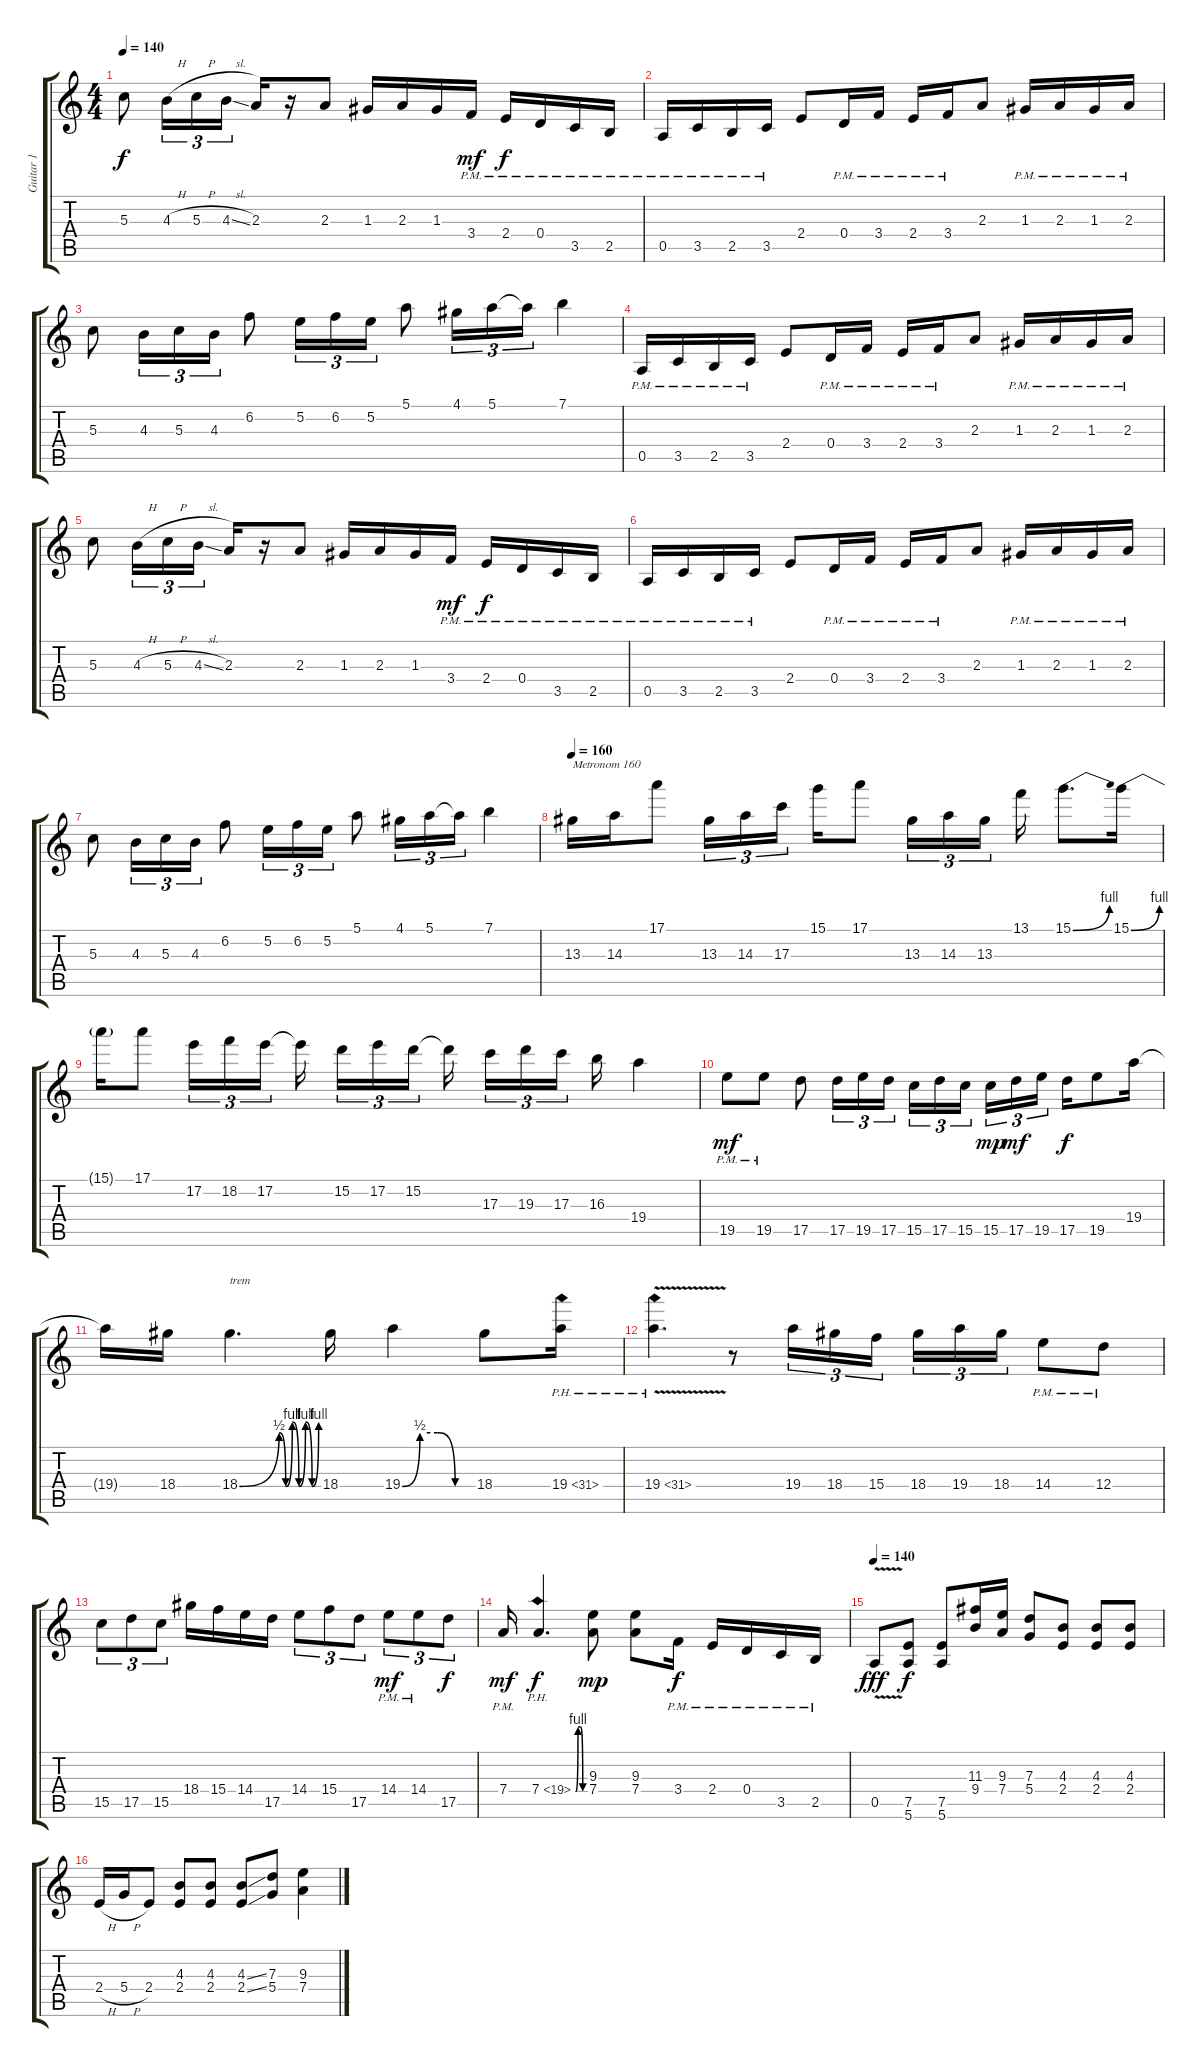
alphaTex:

\track ("Guitar 1" "Guitar 1") {instrument distortionguitar}
\staff {score tabs}
\tuning (E4 B3 G3 D3 A2 E2) {hide}
\ts (4 4)
\tempo 140
\clef g2
\ks c
5.3.8{dy f} 4.3{h}.16{tu (3 2)} 5.3{h}.16{tu (3 2)} 4.3{sl}.16{tu (3 2)} 2.3.16 r.16 2.3.8 1.3.16 2.3.16 1.3.16 3.4{pm}.16{dy mf} 2.4{pm}.16{dy f} 0.4{pm}.16 3.5{pm}.16 2.5{pm}.16 |
0.5{pm}.16 3.5{pm}.16 2.5{pm}.16 3.5{pm}.16 2.4.8 0.4{pm}.16 3.4{pm}.16 2.4{pm}.16 3.4{pm}.16 2.3.8 1.3{pm}.16 2.3{pm}.16 1.3{pm}.16 2.3{pm}.16 |
5.3.8 4.3.16{tu (3 2)} 5.3.16{tu (3 2)} 4.3.16{tu (3 2)} 6.2.8 5.2.16{tu (3 2)} 6.2.16{tu (3 2)} 5.2.16{tu (3 2)} 5.1.8 4.1.16{tu (3 2)} 5.1.16{tu (3 2)} 5.1{t}.16{tu (3 2)} 7.1.4 |
0.5{pm}.16 3.5{pm}.16 2.5{pm}.16 3.5{pm}.16 2.4.8 0.4{pm}.16 3.4{pm}.16 2.4{pm}.16 3.4{pm}.16 2.3.8 1.3{pm}.16 2.3{pm}.16 1.3{pm}.16 2.3{pm}.16 |
5.3.8 4.3{h}.16{tu (3 2)} 5.3{h}.16{tu (3 2)} 4.3{sl}.16{tu (3 2)} 2.3.16 r.16 2.3.8 1.3.16 2.3.16 1.3.16 3.4{pm}.16{dy mf} 2.4{pm}.16{dy f} 0.4{pm}.16 3.5{pm}.16 2.5{pm}.16 |
0.5{pm}.16 3.5{pm}.16 2.5{pm}.16 3.5{pm}.16 2.4.8 0.4{pm}.16 3.4{pm}.16 2.4{pm}.16 3.4{pm}.16 2.3.8 1.3{pm}.16 2.3{pm}.16 1.3{pm}.16 2.3{pm}.16 |
5.3.8 4.3.16{tu (3 2)} 5.3.16{tu (3 2)} 4.3.16{tu (3 2)} 6.2.8 5.2.16{tu (3 2)} 6.2.16{tu (3 2)} 5.2.16{tu (3 2)} 5.1.8 4.1.16{tu (3 2)} 5.1.16{tu (3 2)} 5.1{t}.16{tu (3 2)} 7.1.4 |
\tempo 160
13.3.16{txt "Metronom 160" balance 8} 14.3.16 17.1.8 13.3.16{tu (3 2)} 14.3.16{tu (3 2)} 17.3.16{tu (3 2) beam splitsecondary} 15.1.16 17.1.8 13.3.16{tu (3 2)} 14.3.16{tu (3 2)} 13.3.16{tu (3 2) beam splitsecondary} 13.1.16 15.1{be (bend 0 0 60 4)}.8{d} 15.1{be (bend 0 0 60 4)}.16 |
15.1{t}.16 17.1.8 17.2.16{tu (3 2)} 18.2.16{tu (3 2)} 17.2.16{tu (3 2) beam splitsecondary} 17.2{t}.16{beam splitsecondary} 15.2.16{tu (3 2)} 17.2.16{tu (3 2)} 15.2.16{tu (3 2)} 15.2{t}.16{beam splitsecondary} 17.3.16{tu (3 2)} 19.3.16{tu (3 2)} 17.3.16{tu (3 2) beam splitsecondary} 16.3.16 19.4.4 |
19.5{pm}.8{dy mf} 19.5{pm}.8 17.5.8 17.5.16{tu (3 2)} 19.5.16{tu (3 2)} 17.5.16{tu (3 2)} 15.5.16{tu (3 2)} 17.5.16{tu (3 2)} 15.5.16{tu (3 2) beam splitsecondary} 15.5.16{tu (3 2) dy mp} 17.5.16{tu (3 2) dy mf} 19.5.16{tu (3 2)} 17.5.16{dy f} 19.5.8 19.4.16 |
19.4{t}.16 18.4.16 18.4{be (custom 0 0 30 2 35 0 40 4 45 0 50 4 55 0 60 4)}.4{d txt "trem"} 18.4.16 19.4{be (custom 0 0 15 2 30 2 45 0 60 0)}.4 18.4.8 19.4{ph 12}.16 |
19.4{ph 12 v}.4{d} r.8 19.4.16{tu (3 2)} 18.4.16{tu (3 2)} 15.4.16{tu (3 2) beam splitsecondary} 18.4.16{tu (3 2)} 19.4.16{tu (3 2)} 18.4.16{tu (3 2)} 14.4{pm}.8 12.4{pm}.8 |
15.5.8{tu (3 2)} 17.5.8{tu (3 2)} 15.5.8{tu (3 2)} 18.4.16 15.4.16 14.4.16 17.5.16 14.4.8{tu (3 2)} 15.4.8{tu (3 2)} 17.5.8{tu (3 2)} 14.4{pm}.8{tu (3 2) dy mf} 14.4{pm}.8{tu (3 2)} 17.5.8{tu (3 2) dy f} |
7.4{pm}.16{dy mf} 7.4{be (custom 0 0 15 4 30 4 45 0 60 0) ph 12}.4{d dy f} (9.3 7.4).8{dy mp} (9.3 7.4).8 3.4{pm}.16{dy f} 2.4{pm}.16 0.4{pm}.16 3.5{pm}.16 2.5{pm}.16 |
\tempo 140
0.5{v}.8{dy fff} (7.5 5.6).8{dy f} (7.5 5.6).8 (11.3 9.4).16 (9.3 7.4).16 (7.3 5.4).8 (4.3 2.4).8 (4.3 2.4).8 (4.3 2.4).8 |
2.4{h}.16 5.4{h}.16 2.4.8 (4.3 2.4).8 (4.3 2.4).8 (4.3{ss} 2.4{ss}).8 (7.3 5.4).8 (9.3 7.4).4
